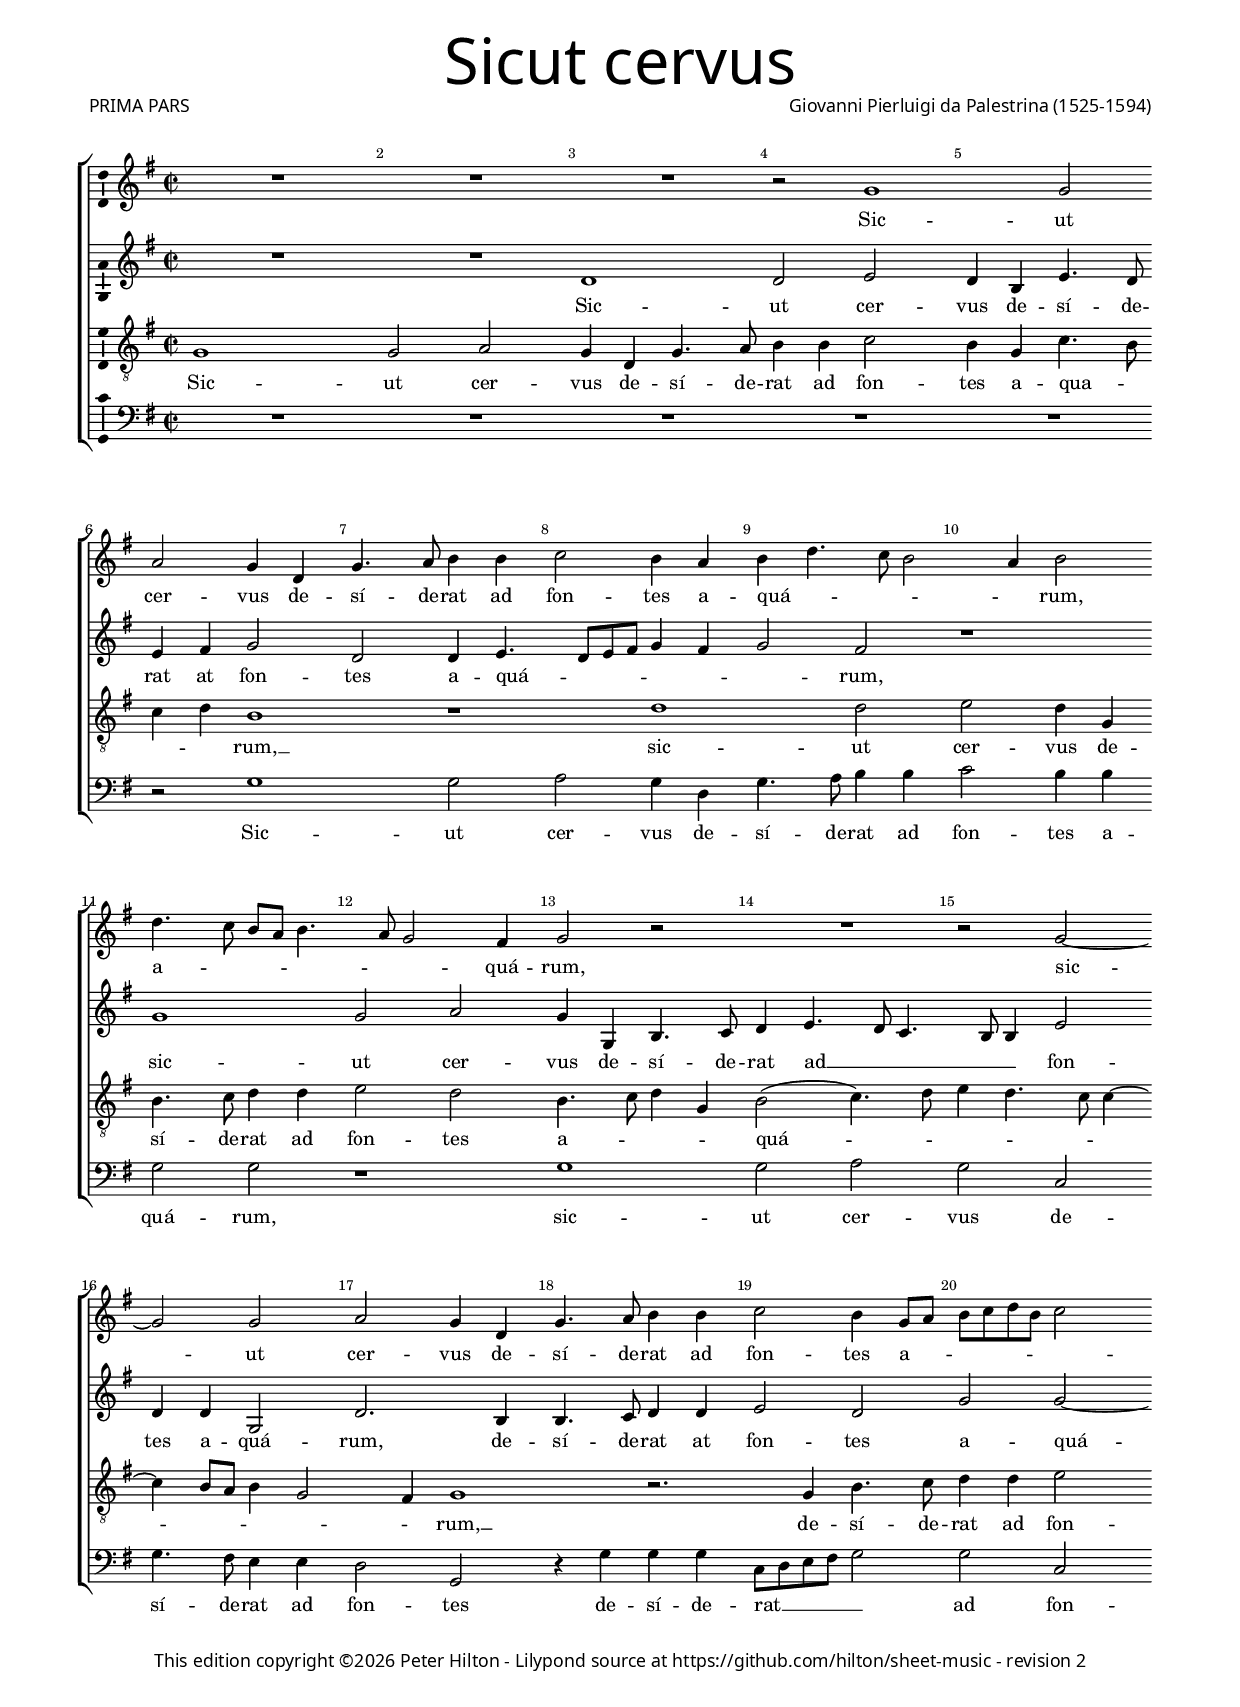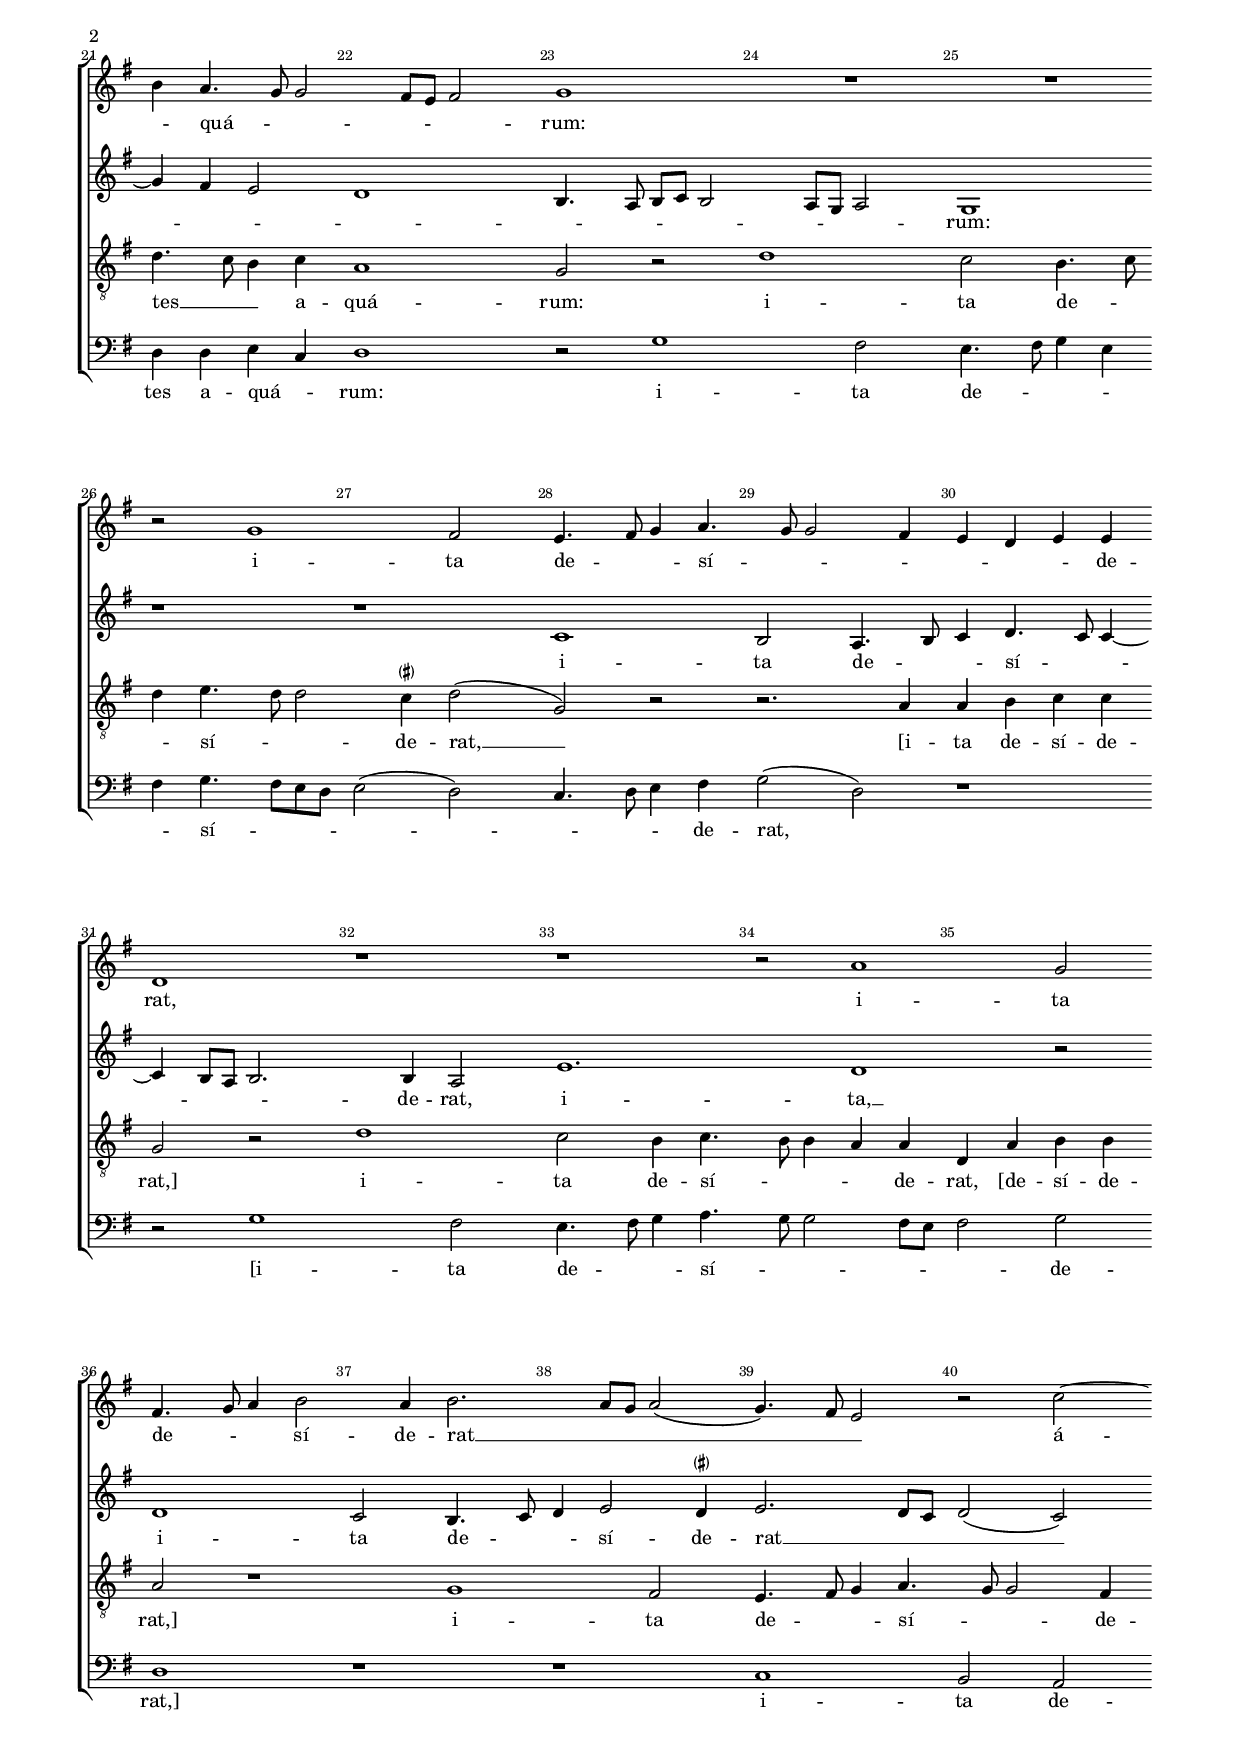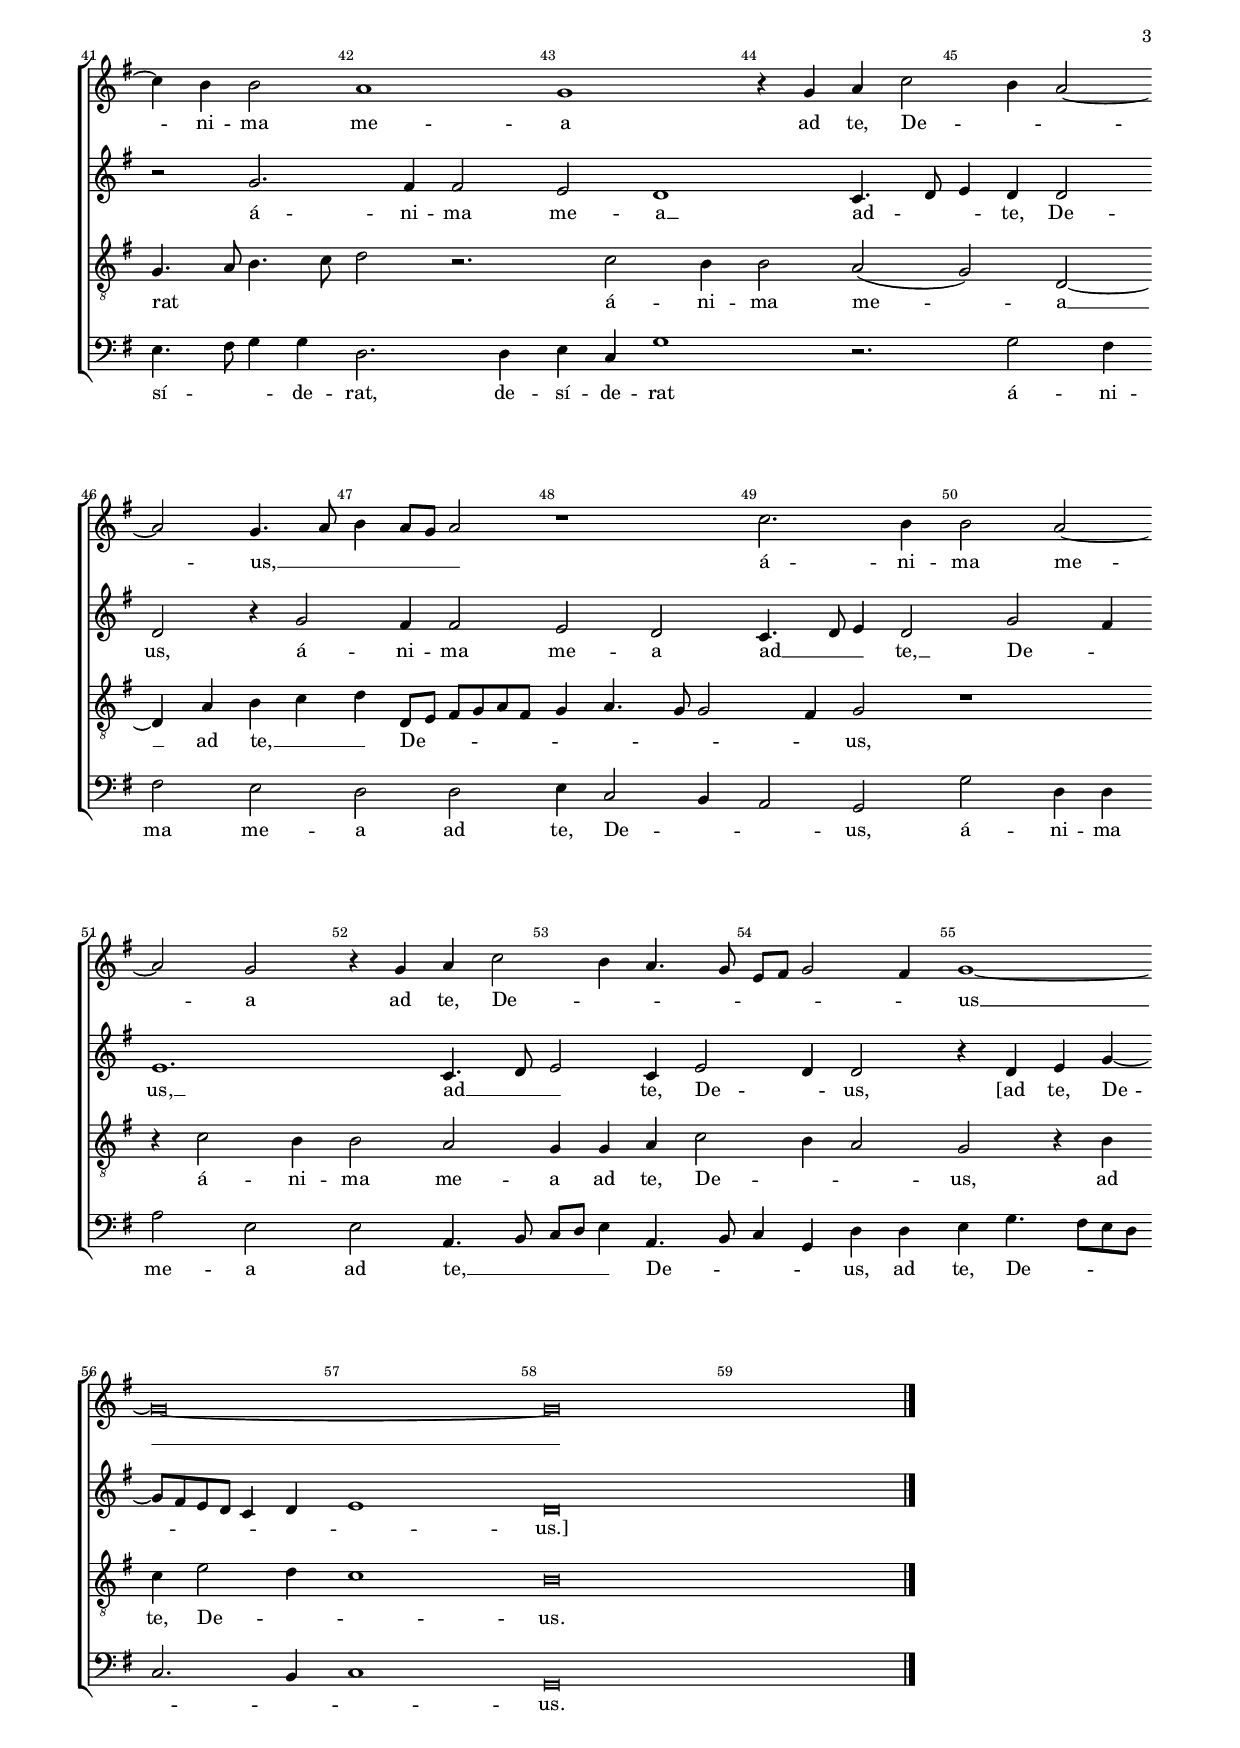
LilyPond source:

% Copyright ©2014 Peter Hilton - https://github.com/hilton

\version "2.18.0"
revision = "2"
\pointAndClickOff

#(set-global-staff-size 15.5)

\paper {
	#(define fonts (make-pango-font-tree "Century Schoolbook L" "Source Sans Pro" "Luxi Mono" (/ 15.5 20)))
	annotate-spacing = ##f
	two-sided = ##t
	top-margin = 5\mm
	inner-margin = 15\mm
	outer-margin = 15\mm
	top-markup-spacing = #'( (basic-distance . 8) )
	markup-system-spacing = #'( (padding . 4) )
	system-system-spacing = #'( (basic-distance . 20) (stretchability . 100) )
  	ragged-bottom = ##f
	ragged-last-bottom = ##t
} 

year = #(strftime "©%Y" (localtime (current-time)))

\header {
	title = \markup \medium \fontsize #7 \override #'(font-name . "Source Sans Pro Light") {
		"Sicut cervus"
	}
	composer = \markup \sans \column \right-align { "Giovanni Pierluigi da Palestrina (1525-1594)" }
	poet = \markup \medium \sans {
		"PRIMA PARS"
	}
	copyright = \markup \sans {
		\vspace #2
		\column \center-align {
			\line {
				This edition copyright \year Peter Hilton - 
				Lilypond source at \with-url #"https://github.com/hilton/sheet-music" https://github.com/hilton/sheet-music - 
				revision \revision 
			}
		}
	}
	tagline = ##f
}

\layout {
	indent = #0
  	ragged-right = ##f
  	ragged-last = ##t
	\context {
		\Score
		\override BarNumber #'self-alignment-X = #CENTER
		\override BarNumber #'break-visibility = #'#(#f #t #t)
		\override BarLine #'transparent = ##t
		\remove "Metronome_mark_engraver"
		\override VerticalAxisGroup #'staff-staff-spacing = #'((basic-distance . 10) (stretchability . 100))
	}
	\context { 
		\StaffGroup
		\remove "Span_bar_engraver"	
	}
	\context { 
		\Voice 
		\override NoteHead #'style = #'baroque
		\consists "Horizontal_bracket_engraver"
		\consists "Ambitus_engraver"
	}
}

global= { 
	\key f \major
	\time 2/2
	\tempo 2 = 55
	\set Staff.midiInstrument = "choir aahs"
	\accidentalStyle "forget"
}

showBarLine = { \once \override Score.BarLine #'transparent = ##f }
ficta = { \once \set suggestAccidentals = ##t \override AccidentalSuggestion #'parenthesized = ##t }
fictaParenthesized = { \once \set suggestAccidentals = ##t \override AccidentalSuggestion #'parenthesized = ##t }

cantus = \new Voice	{
	\relative c' {
		R1 R R r2 f1 f2 | \break
		g f4 c f4. g8 a4 a bes2 a4 g a c4. bes8 a2 g4 a2 | \break c4. bes8 a g a4.
		 g8 f2 e4 f2 r R1 r2 f ~ | \break f f2 g f4 c
		f4. g8 a4 a bes2 a4 f8 g a bes c a bes2 | \break a4 g4. f8 f2 e8 d e2
		f1 R R | \break r2 f1 e2 d4. e8 f4 g4. f8 f2 e4 d c d d | \break c1 r r r2 g'1
		 f2 e4. f8 g4 a2 g4 a2. g8 f g2( f4.) e8 d2 r bes' ~ | \break
		bes4 a a2 g1 f r4 f g bes2 a4 g2 ~ | \break g f4. g8
		a4 g8 f g2 r1 bes2. a4 a2 g2 ~ | \break g2 f2 r4 f g bes2
		 a4 g4. f8 d e f2 e4 f1 ~ | \break f\breve ~ f | \showBarLine \bar "|."
	}
	\addlyrics {
		Sic -- ut
		cer -- vus de -- sí -- de -- rat ad fon -- tes a -- quá -- _ _ _ _ rum, a -- _ _ _ _
		_ _ quá -- rum, sic -- ut cer -- vus de -- 
		sí -- de -- rat ad fon -- tes a -- _ _ _ _ _ _ _ quá -- _ _ _ _ _ rum: i -- ta de -- _ _ sí -- 
		_ _ _ _ _ _ de -- rat, i -- 
		ta de -- _ _ sí -- de -- rat __ _ _ _ _ _ á -- 
		ni -- ma me -- a ad te, De -- _ _ us, __
		_ _ _ _ _ á -- ni -- ma me -- a ad te, De -- 
		_ _ _ _ _ _ _ us __
	}
}

altus = \new Voice {
	\relative c {
		R1 R c' c2 d c4 a d4. c8
		d4 e f2 c c4 d4. c8 d e f4 e f2 e r1 f
		f2 g f4 f, a4. bes8 c4 d4. c8 bes4. a8 a4 d2 c4 c f,2 c'2. a4
		a4. bes8 c4 c d2 c f f2 ~ f4 e4 d2 c1
		a4. g8 a bes a2 g8 f g2 f1 r r bes
		a2 g4. a8 bes4 c4. bes8 bes4 ~ bes a8 g a2. a4 g2 d'1. c1
		 r2 c1 bes2 a4. bes8 c4 d2 \fictaParenthesized cis4 d2. c8 bes c2( bes)
		r f'2. e4 e2 d c1 bes4. c8 d4 c c2 c r4 f2
		 e4 e2 d c bes4. c8 d4 c2 f e4 d1. bes4. c8
		d2 bes4 d2 c4 c2 r4 c d f4 ~ f8 e8 d c bes4 c d1 c\breve
	}
	\addlyrics {
		Sic -- ut cer -- vus de -- sí -- de -- 
		rat at fon -- tes a -- quá -- _ _ _ _ _ _ rum, sic -- 
		ut cer -- vus de -- sí -- de -- rat ad __ _ _ _ _ fon -- tes a -- quá -- rum, de -- 
		sí -- de -- rat at fon -- tes a -- quá -- _ _ _ _ _ _ _ _ _ _ _ rum: i -- 
		ta de -- _ _ sí -- _ _ _ _ _ de -- rat, i -- ta, __
		i -- ta de -- _ _ sí -- de -- rat __ _ _ _
		á -- ni -- ma me -- a __ ad -- _ _ te, De -- us, á -- 
		ni -- ma me -- a ad __ _ _ te, __ De -- _ us, __ ad __ _
		_ te, De --  _ us, "[ad" te, De -- _ _ _ _ _ _ us.]
	}
}

tenor = \new Voice {
	\relative c {
		\clef "treble_8"
		f1 f2 g f4 c f4. g8 a4 a bes2 a4 f bes4. a8
		bes4 c a1 r c c2 d c4 f, a4. bes8 c4 c
		d2 c a4. bes8 c4 f, a2( bes4.) c8 d4 c4. bes8 bes4 ~ bes a8 g a4 f2 e4 f1
		 r2. f4 a4. bes8 c4 c d2 c4. bes8 a4 bes g1
		f2 r c'1 bes2 a4. bes8 c4 d4. c8 c2 \ficta b4 c2( f,) r
		r2. g4 g a bes bes f2 r c'1 bes2 a4 bes4. a8 a4 g g
		c, g' a a g2 r1 f e2 d4. e8 f4 g4. f8 f2 e4
		f4. g8 a4. bes8 c2 r2. bes2 a4 a2 g( f) c2 ~ c4 g'4 a bes
		c c,8 d e f g e f4 g4. f8 f2 e4 f2 r1 r4 bes2 a4 a2 g
		f4 f g bes2 a4 g2 f r4 a bes d2 c4 bes1 a\breve
	}
	\addlyrics {
		Sic -- ut cer -- vus de -- sí -- de -- rat ad fon -- tes a -- qua -- _
		_ _ rum, __ sic -- ut cer -- vus de -- sí -- de -- rat ad
		fon -- tes a -- _ _ _ quá -- _ _ _ _ _ _ _ _ _ _ rum, __
		de -- sí -- de -- rat ad fon -- tes __ _ _ a -- quá -- 
		rum: i -- ta de -- _ _ sí -- _ _ de -- rat, __
		"[i" -- ta de -- sí -- de -- rat,] i -- ta de -- sí -- _ _ _ de -- 
		rat, "[de" -- sí -- de -- rat,] i -- ta de -- _ _ sí -- _ _ de -- 
		rat__ _ _ _ _ á -- ni -- ma me -- a __ ad te, __ _
		_ De -- _ _ _ _ _ _ _ _ _ _ us, á -- ni -- ma me -- 
		a ad te, De -- _ _ us, ad te, De -- _ _ us.
		
	}
}

bassus = \new Voice {
	\relative c {
		\clef bass
		R1 R R R R
		r2 f1 f2 g f4 c f4. g8 a4 a bes2 a4 a f2 f
		r1 f f2 g f bes, f'4. e8 d4 d c2 f,
		r4 f' f f bes,8 c d e f2 f bes, c4 c d bes c1
		r2 f1 e2 d4. e8 f4 d e f4. e8 d c d2( c) bes4. c8 d4 e
		f2( c) r1 r2 f1 e2 d4. e8 f4 g4. f8 f2 e8 d
		e2 f c1 r r bes a2 g
		d'4. e8 f4 f c2. c4 d bes f'1 r2. f2 e4 e2 d
		c c d4 bes2 a4 g2 f f' c4 c g'2 d d g,4. a8 
		bes c d4 g,4. a8 bes4 f c' c d f4. e8 d c bes2. a4 bes1 f\breve
	}
	\addlyrics {	
		Sic -- ut cer -- vus de -- sí -- de -- rat ad fon -- tes a -- quá -- rum,
		sic -- ut cer -- vus de -- sí -- de -- rat ad fon -- tes 
		de -- sí -- de -- rat __ _ _ _ _ ad fon -- tes a -- quá -- _ rum:
		i -- ta de -- _ _ _ _ sí -- _ _ _ _ _ _ _ de -- 
		rat, "[i" -- ta de -- _ _ sí -- _ _ _ _ 
		_ de -- rat,] i -- ta de -- 
		sí -- _ _ de -- rat, de -- sí -- de -- rat á -- ni -- ma me -- 
		a ad te,  De -- _ _ us,	á -- ni -- ma me -- a ad te, __ _
		_ _ _ De -- _ _ _ us, ad te,  De -- _ _ _ _ _ _ us.
	}
}

\score {
	\transpose c d {
		\new StaffGroup << 
			\set Score.proportionalNotationDuration = #(ly:make-moment 1 9)
			\new Staff << \global \cantus >> 
			\new Staff << \global \altus >> 
			\new Staff << \global \tenor >> 
			\new Staff << \global \bassus >> 
		>> 
	}
	\layout { }
	\midi {	}
}
